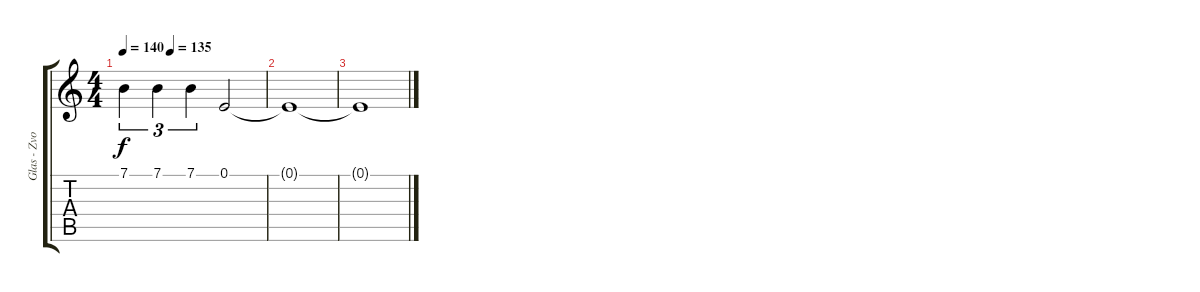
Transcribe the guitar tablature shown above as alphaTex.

\track ("Glas - Zvonko Djukic Djule" "Glas - Zvo") {instrument lead2sawtooth}
\staff {score tabs}
\tuning (E4 B3 G3 D3 A2 E2) {hide}
\ts (4 4)
\tempo 140
\tempo (135 0.3333333333333333)
\clef g2
\ks c
7.1.4{tu (3 2) dy f} 7.1.4{tu (3 2)} 7.1.4{tu (3 2)} 0.1.2{volume 0} |
0.1{t}.1 |
0.1{t}.1
